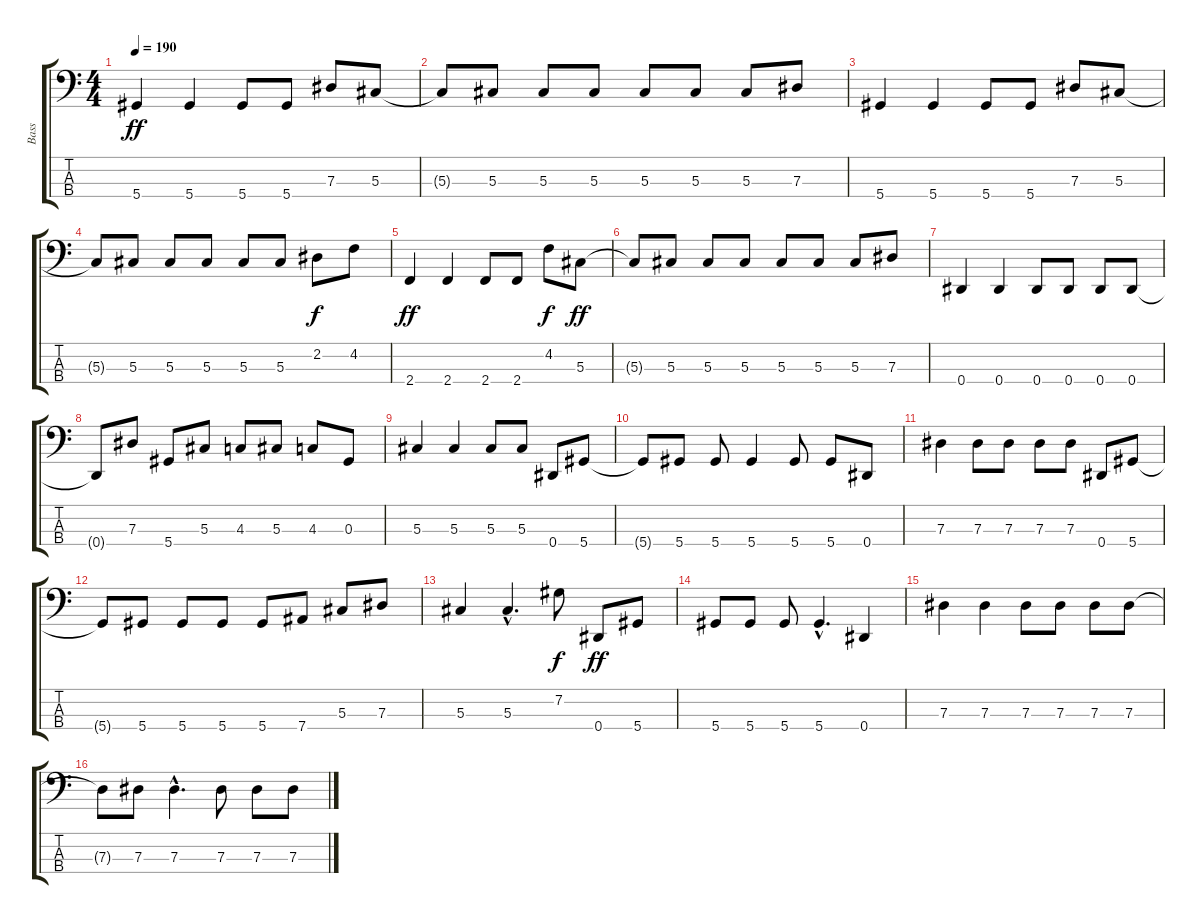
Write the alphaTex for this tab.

\track ("Bass" "Bass") {instrument electricbasspick}
\staff {score tabs}
\tuning (Gb2 Db2 Ab1 Eb1) {hide}
\ts (4 4)
\tempo 190
\clef f4
\ks c
5.4.4{dy ff} 5.4.4 5.4.8 5.4.8 7.3.8 5.3.8 |
5.3{t}.8 5.3.8 5.3.8 5.3.8 5.3.8 5.3.8 5.3.8 7.3.8 |
5.4.4 5.4.4 5.4.8 5.4.8 7.3.8 5.3.8 |
5.3{t}.8 5.3.8 5.3.8 5.3.8 5.3.8 5.3.8 2.2.8{dy f} 4.2.8 |
2.4.4{dy ff} 2.4.4 2.4.8 2.4.8 4.2.8{dy f} 5.3.8{dy ff} |
5.3{t}.8 5.3.8 5.3.8 5.3.8 5.3.8 5.3.8 5.3.8 7.3.8 |
0.4.4 0.4.4 0.4.8 0.4.8 0.4.8 0.4.8 |
0.4{t}.8 7.3.8 5.4.8 5.3.8 4.3.8 5.3.8 4.3.8 0.3.8 |
5.3.4 5.3.4 5.3.8 5.3.8 0.4.8 5.4.8 |
5.4{t}.8 5.4.8 5.4.8 5.4.4 5.4.8 5.4.8 0.4.8 |
7.3.4 7.3.8 7.3.8 7.3.8 7.3.8 0.4.8 5.4.8 |
5.4{t}.8 5.4.8 5.4.8 5.4.8 5.4.8 7.4.8 5.3.8 7.3.8 |
5.3.4 5.3{hac}.4{d} 7.2.8{dy f} 0.4.8{dy ff} 5.4.8 |
5.4.8 5.4.8 5.4.8 5.4{hac}.4{d} 0.4.4 |
7.3.4 7.3.4 7.3.8 7.3.8 7.3.8 7.3.8 |
7.3{t}.8 7.3.8 7.3{hac}.4{d} 7.3.8 7.3.8 7.3.8
